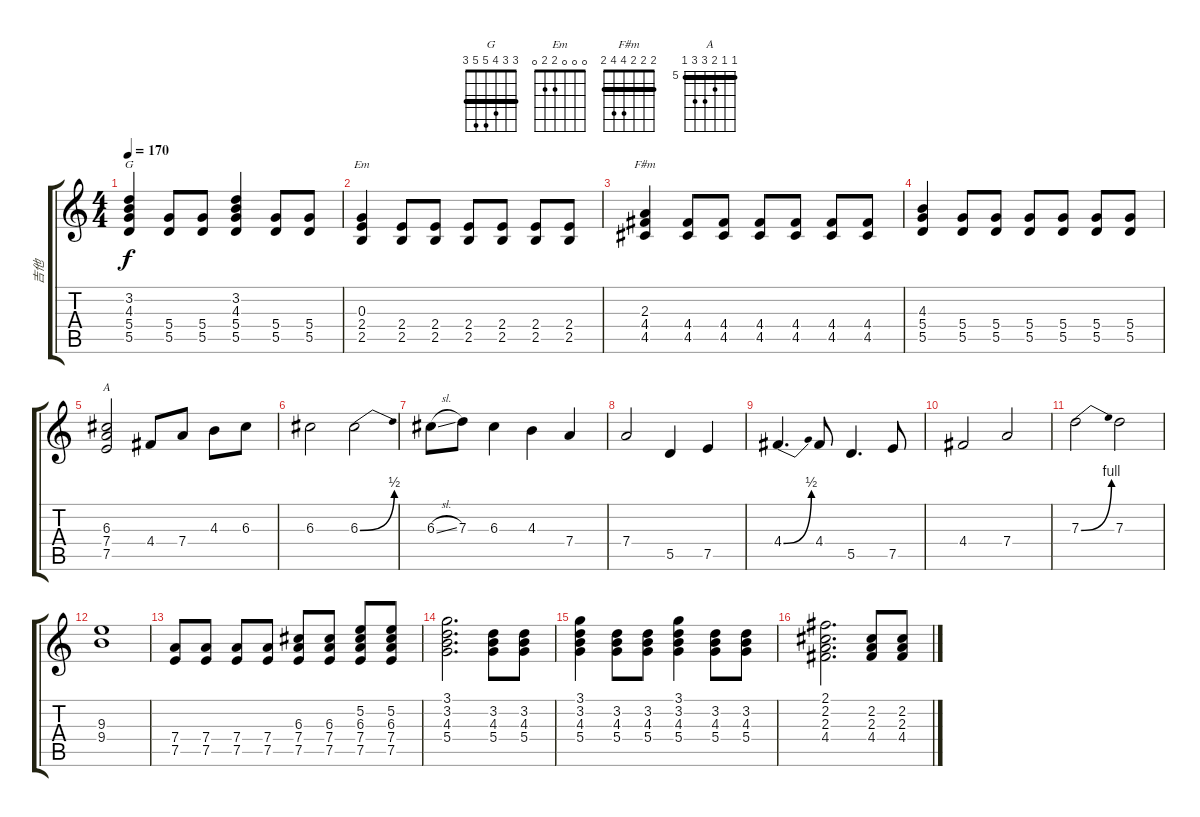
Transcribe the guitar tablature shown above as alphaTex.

\track ("吉他" "吉他") {instrument overdrivenguitar}
\staff {score tabs}
\tuning (E4 B3 G3 D3 A2 E2) {hide}
\chord ("G" 3 3 4 5 5 3) {barre 3}
\chord ("Em" 0 0 0 2 2 0)
\chord ("F#m" 2 2 2 4 4 2) {barre 2}
\chord ("A" 5 5 6 7 7 5) {firstfret 5 barre 5}
\ts (4 4)
\tempo 170
\clef g2
\ks c
(3.2 4.3 5.4 5.5).4{ch "G" dy f} (5.4 5.5).8 (5.4 5.5).8 (3.2 4.3 5.4 5.5).4 (5.4 5.5).8 (5.4 5.5).8 |
(0.3 2.4 2.5).4{ch "Em"} (2.4 2.5).8 (2.4 2.5).8 (2.4 2.5).8 (2.4 2.5).8 (2.4 2.5).8 (2.4 2.5).8 |
(2.3 4.4 4.5).4{ch "F#m"} (4.4 4.5).8 (4.4 4.5).8 (4.4 4.5).8 (4.4 4.5).8 (4.4 4.5).8 (4.4 4.5).8 |
(4.3 5.4 5.5).4 (5.4 5.5).8 (5.4 5.5).8 (5.4 5.5).8 (5.4 5.5).8 (5.4 5.5).8 (5.4 5.5).8 |
(6.3 7.4 7.5).2{ch "A"} 4.4.8 7.4.8 4.3.8 6.3.8 |
6.3.2 6.3{be (bend 0 0 60 2)}.2 |
6.3{sl}.8 7.3.8 6.3.4 4.3.4 7.4.4 |
7.4.2 5.5.4 7.5.4 |
4.4{be (bend 0 0 60 2)}.4{d} 4.4.8 5.5.4{d} 7.5.8 |
4.4.2 7.4.2 |
7.3{be (bend 0 0 60 4)}.2 7.3.2 |
(9.3 9.4).1 |
(7.4 7.5).8 (7.4 7.5).8 (7.4 7.5).8 (7.4 7.5).8 (6.3 7.4 7.5).8 (6.3 7.4 7.5).8 (5.2 6.3 7.4 7.5).8 (5.2 6.3 7.4 7.5).8 |
(3.1 3.2 4.3 5.4).2{d} (3.2 4.3 5.4).8 (3.2 4.3 5.4).8 |
(3.1 3.2 4.3 5.4).4 (3.2 4.3 5.4).8 (3.2 4.3 5.4).8 (3.1 3.2 4.3 5.4).4 (3.2 4.3 5.4).8 (3.2 4.3 5.4).8 |
(2.1 2.2 2.3 4.4).2{d} (2.2 2.3 4.4).8 (2.2 2.3 4.4).8
